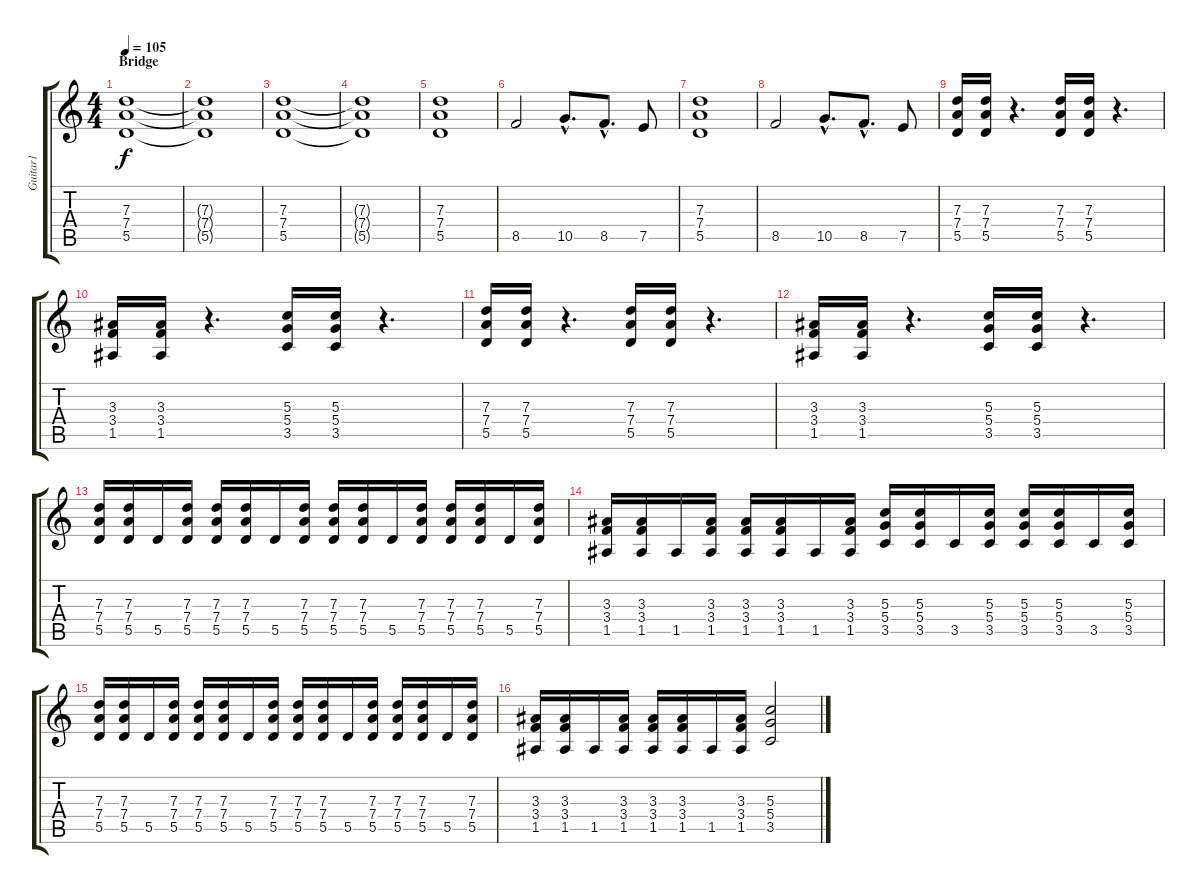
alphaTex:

\track ("Guitar1" "Guitar1") {instrument distortionguitar}
\staff {score tabs}
\tuning (E4 B3 G3 D3 A2 E2) {hide}
\ts (4 4)
\section ("" "Bridge")
\tempo 105
\clef g2
\ks c
(7.3 7.4 5.5).1{dy f} |
(7.3{t} 7.4{t} 5.5{t}).1 |
(7.3 7.4 5.5).1 |
(7.3{t} 7.4{t} 5.5{t}).1 |
(7.3 7.4 5.5).1 |
8.5.2 10.5{hac}.8{d} 8.5{hac}.8{d} 7.5.8 |
(7.3 7.4 5.5).1 |
8.5.2 10.5{hac}.8{d} 8.5{hac}.8{d} 7.5.8 |
(7.3 7.4 5.5).16 (7.3 7.4 5.5).16 r.4{d} (7.3 7.4 5.5).16 (7.3 7.4 5.5).16 r.4{d} |
(3.3 3.4 1.5).16 (3.3 3.4 1.5).16 r.4{d} (5.3 5.4 3.5).16 (5.3 5.4 3.5).16 r.4{d} |
(7.3 7.4 5.5).16 (7.3 7.4 5.5).16 r.4{d} (7.3 7.4 5.5).16 (7.3 7.4 5.5).16 r.4{d} |
(3.3 3.4 1.5).16 (3.3 3.4 1.5).16 r.4{d} (5.3 5.4 3.5).16 (5.3 5.4 3.5).16 r.4{d} |
(7.3 7.4 5.5).16 (7.3 7.4 5.5).16 5.5.16 (7.3 7.4 5.5).16 (7.3 7.4 5.5).16 (7.3 7.4 5.5).16 5.5.16 (7.3 7.4 5.5).16 (7.3 7.4 5.5).16 (7.3 7.4 5.5).16 5.5.16 (7.3 7.4 5.5).16 (7.3 7.4 5.5).16 (7.3 7.4 5.5).16 5.5.16 (7.3 7.4 5.5).16 |
(3.3 3.4 1.5).16 (3.3 3.4 1.5).16 1.5.16 (3.3 3.4 1.5).16 (3.3 3.4 1.5).16 (3.3 3.4 1.5).16 1.5.16 (3.3 3.4 1.5).16 (5.3 5.4 3.5).16 (5.3 5.4 3.5).16 3.5.16 (5.3 5.4 3.5).16 (5.3 5.4 3.5).16 (5.3 5.4 3.5).16 3.5.16 (5.3 5.4 3.5).16 |
(7.3 7.4 5.5).16 (7.3 7.4 5.5).16 5.5.16 (7.3 7.4 5.5).16 (7.3 7.4 5.5).16 (7.3 7.4 5.5).16 5.5.16 (7.3 7.4 5.5).16 (7.3 7.4 5.5).16 (7.3 7.4 5.5).16 5.5.16 (7.3 7.4 5.5).16 (7.3 7.4 5.5).16 (7.3 7.4 5.5).16 5.5.16 (7.3 7.4 5.5).16 |
(3.3 3.4 1.5).16 (3.3 3.4 1.5).16 1.5.16 (3.3 3.4 1.5).16 (3.3 3.4 1.5).16 (3.3 3.4 1.5).16 1.5.16 (3.3 3.4 1.5).16 (5.3 5.4 3.5).2
